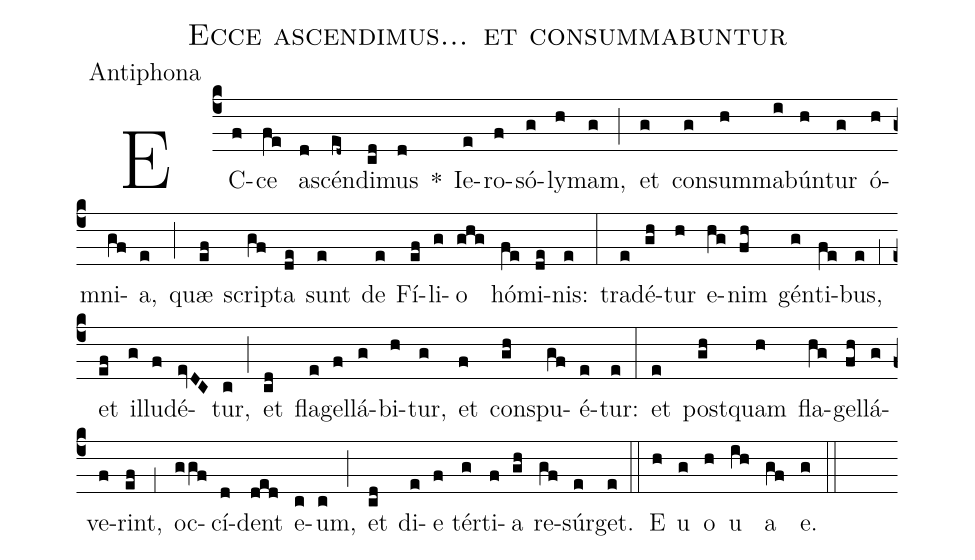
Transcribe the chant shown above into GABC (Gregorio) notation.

name:Ecce ascendimus... et consummabuntur;
office-part:Antiphona;
%%
(c4) EC(f)ce(fe) a(d)scén(ed~)di(cd)mus(d) *() Ie(e)ro(f)só(g)ly(h)mam,(g) (;) et(g) con(g)sum(h)ma(i)bún(h)tur(g) ó(h)mni(gf)a,(e) (;) quæ(ef) scrip(gf)ta(de) sunt(e) de(e) Fí(ef)li(g)o(ghg) hó(fe)mi(de)nis:(e) (:) tra(e)dé(gh)tur(h) e(hg)nim(fh) gén(g)ti(fe)bus,(e) (;1) et(ef) il(g)lu(f)dé(evDC)tur,(c) (;) et(cd) fla(e)gel(f)lá(g)bi(h)tur,(g) et(f) con(gh)spu(gf)é(e)tur:(e) (:) et(e) post(gh)quam(h) fla(hg)gel(fh)lá(g)ve(f)rint,(ef) (;1) oc(ggf)cí(d)dent(ded) e(c)um,(c) (;) et(cd) di(e)e (f)tér(g)ti(f)a(gh) re(gf)súr(e)get.(e) (::) E(h) u(g) o(h) u(ih) a(gf) e.(g) (::)
